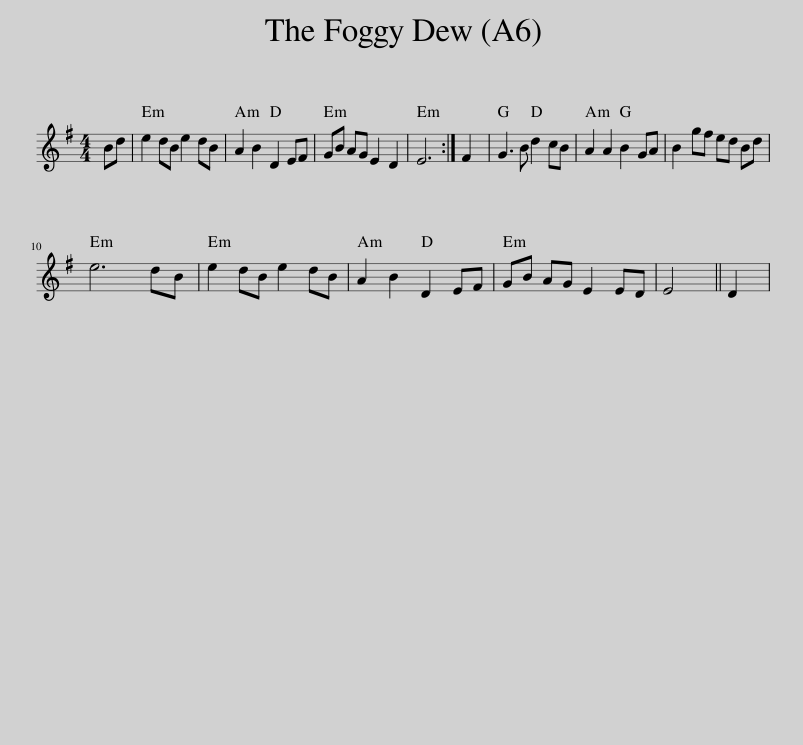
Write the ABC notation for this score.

X:1
L:1/8
M:4/4
I:linebreak $
K:Emin
V:1 treble
V:1
 Bd | e2 dB e2 dB | A2 B2 D2 EF | GB AG E2 D2 | E6 :| %5
 F2 | G3 B d2 cB | A2 A2 B2 GA | B2 gf ed Bd |$ e6 dB | %10
 e2 dB e2 dB | A2 B2 D2 EF | GB AG E2 ED | E4 || D2 | %15
